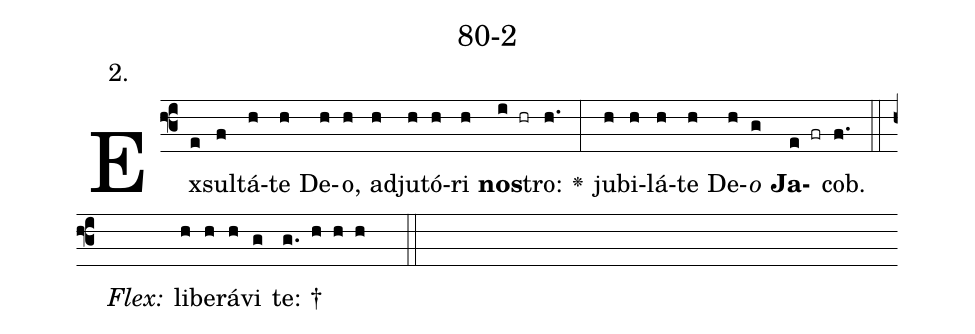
name: 80-2;
annotation: 2.;
%%
(f3)Ex(e)sul(f)tá(h)te(h) De(h)o,(h) ad(h)ju(h)tó(h)ri(h) <b>nos</b>(i hr)tro:(h.) <v>\greheightstar</v>(:) ju(h)bi(h)lá(h)te(h) De(h)<i>o</i>(g) <b>Ja</b>(e fr)cob.(f.) (::)
<i>Flex:</i>()  li(h)be(h)rá(h)vi(g) te: †(g. h h h  ::)

%E(h) u(h) o(h) u(g) a(e) e.(f.) (::)
